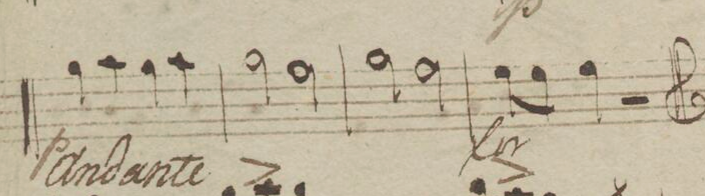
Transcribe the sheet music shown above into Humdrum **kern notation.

**kern	**dynam
*I"Clarinetto Imo in B.	*
*clefG2	*
*k[b-]	*
*met(c)	*
*M4/4	*
4ff\	p
4gg\	.
4ff\	.
4gg\	.
=60	=60
2ff\	.
2ee\	.
=61	=61
2ff\	.
2ee\	.
=62	=62
8dd\L	f
8dd\J	.
4dd\	.
2r	.
==	==
*-	*-
